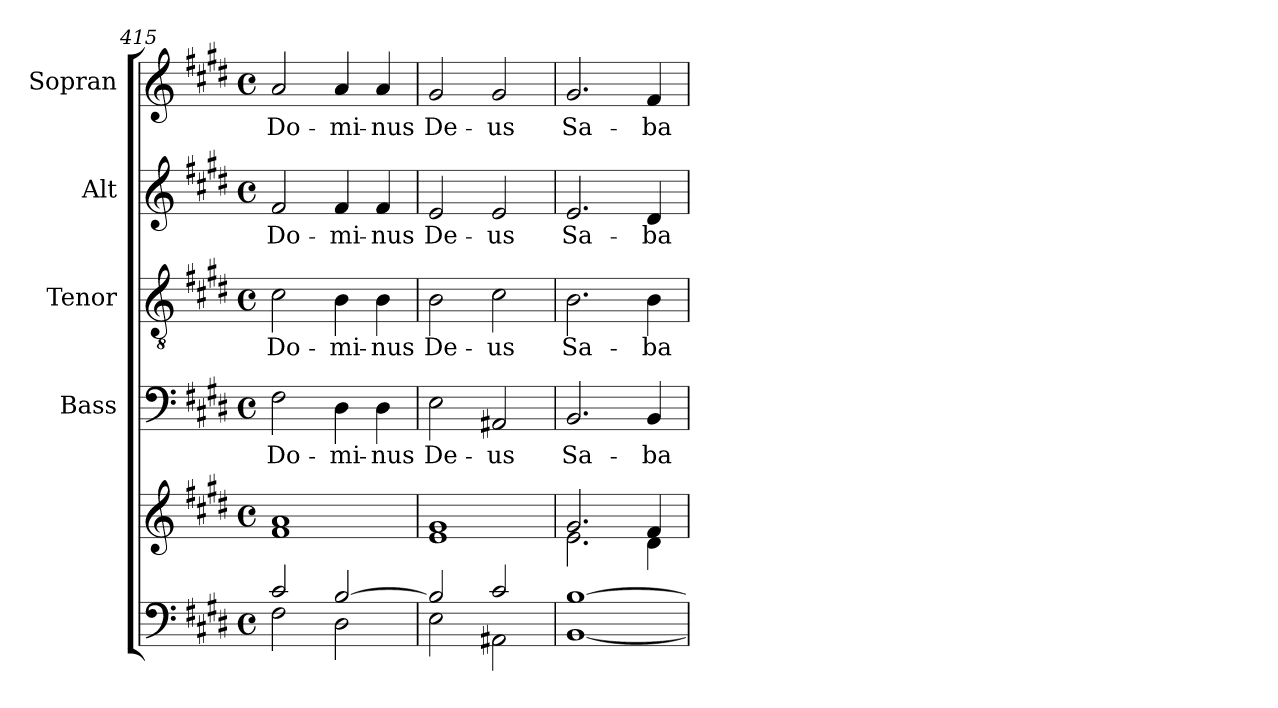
**kern	**kern	**kern	**text	**kern	**text	**kern	**text	**kern	**text
*part5	*part5	*part4	*part4	*part3	*part3	*part2	*part2	*part1	*part1
*staff6	*staff5	*staff4	*staff4	*staff3	*staff3	*staff2	*staff2	*staff1	*staff1
*	*	*I"Bass	*	*I"Tenor	*	*I"Alt	*	*I"Sopran	*
*	*	*I'B.	*	*I'T.	*	*I'A.	*	*I'S.	*
*clefF4	*clefG2	*clefF4	*	*clefGv2	*	*clefG2	*	*clefG2	*
*k[f#c#g#d#]	*k[f#c#g#d#]	*k[f#c#g#d#]	*	*k[f#c#g#d#]	*	*k[f#c#g#d#]	*	*k[f#c#g#d#]	*
*E:	*E:	*E:	*	*E:	*	*E:	*	*E:	*
*M4/4	*M4/4	*M4/4	*	*M4/4	*	*M4/4	*	*M4/4	*
*met(c)	*met(c)	*met(c)	*	*met(c)	*	*met(c)	*	*met(c)	*
=415	=415	=415	=415	=415	=415	=415	=415	=415	=415
*^	*^	*	*	*	*	*	*	*	*
!	!	!	!	!	!LO:LY:b	!	!LO:LY:b	!	!LO:LY:b	!	!LO:LY:b
2c#/	2F#\	1a	1f#	2F#\	Do-	2c#\	Do-	2f#/	Do-	2a/	Do-
!	!	!	!	!	!LO:LY:b	!	!LO:LY:b	!	!LO:LY:b	!	!LO:LY:b
[>2B/	2D#\	.	.	4D#\	-mi-	4B\	-mi-	4f#/	-mi-	4a/	-mi-
!	!	!	!	!	!LO:LY:b	!	!LO:LY:b	!	!LO:LY:b	!	!LO:LY:b
.	.	.	.	4D#\	-nus	4B\	-nus	4f#/	-nus	4a/	-nus
=416	=416	=416	=416	=416	=416	=416	=416	=416	=416	=416	=416
!	!	!	!	!	!LO:LY:b	!	!LO:LY:b	!	!LO:LY:b	!	!LO:LY:b
2B/]	2E\	1g#	1e	2E\	De-	2B\	De-	2e/	De-	2g#/	De-
!	!	!	!	!	!LO:LY:b	!	!LO:LY:b	!	!LO:LY:b	!	!LO:LY:b
2c#/	2AA#X\	.	.	2AA#X/	-us	2c#\	-us	2e/	-us	2g#/	-us
=417	=417	=417	=417	=417	=417	=417	=417	=417	=417	=417	=417
!	!	!	!	!	!LO:LY:b	!	!LO:LY:b	!	!LO:LY:b	!	!LO:LY:b
[>1B	[<1BB	2.g#/	2.e\	2.BB/	Sa-	2.B\	Sa-	2.e/	Sa-	2.g#/	Sa-
!	!	!	!	!	!LO:LY:b	!	!LO:LY:b	!	!LO:LY:b	!	!LO:LY:b
.	.	4f#/	4d#\	4BB/	-ba-	4B\	-ba-	4d#/	-ba-	4f#/	-ba-
*v	*v	*	*	*	*	*	*	*	*	*	*
*	*v	*v	*	*	*	*	*	*	*	*
=	=	=	=	=	=	=	=	=	=
*-	*-	*-	*-	*-	*-	*-	*-	*-	*-
